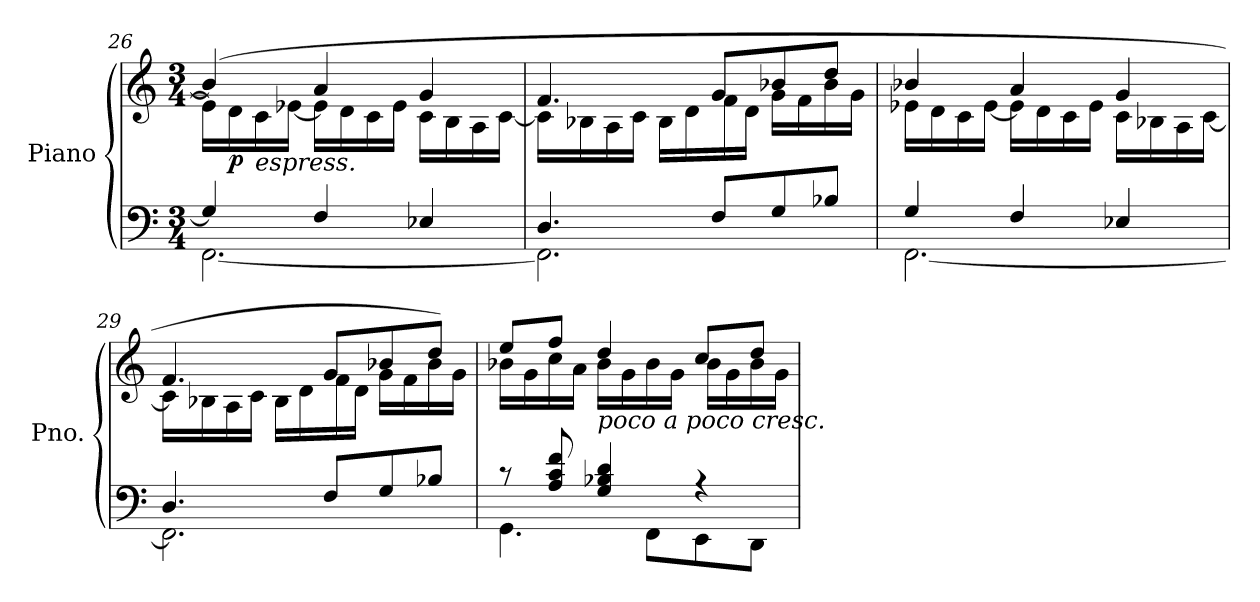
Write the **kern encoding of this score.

**kern	**kern	**dynam
*part1	*part1	*part1
*staff2	*staff1	*staff1/2
*I"Piano	*	*
*I'Pno.	*	*
*clefF4	*clefG2	*
*k[]	*k[]	*
*M3/4	*M3/4	*
=26	=26	=26
*^	*^	*
4G/]	[2.FF\	(4b-/]	16e-\LL]	.
!	!	!	!	!LO:DY:b
.	.	.	16d\	p
!	!	!	!LO:TX:b:i:t=espress.	!
.	.	.	16c\	.
.	.	.	[16e-X\JJ	.
4F/	.	4a/	16e-\LL]	.
.	.	.	16d\	.
.	.	.	16c\	.
.	.	.	16e-\JJ	.
4E-X/	.	4g/	16c\LL	.
.	.	.	16B\	.
.	.	.	16A\	.
.	.	.	[16c\JJ	.
=27	=27	=27	=27	=27
4.D/	2.FF\]	4.f/	16c\LL]	.
.	.	.	16B-X\	.
.	.	.	16A\	.
.	.	.	16c\JJ	.
.	.	.	16B-\LL	.
.	.	.	16d\	.
8F/L	.	8g/L	16f\	.
.	.	.	16d\JJ	.
8G/	.	8b-X/	16g\LL	.
.	.	.	16f\	.
8B-X/J	.	8dd/J	16b-\	.
.	.	.	16g\JJ	.
!!LO:PB:g=z	!!
=28	=28	=28	=28	=28
4G/	[2.FF\	4b-X/	16e-X\LL	.
.	.	.	16d\	.
.	.	.	16c\	.
.	.	.	[16e-\JJ	.
4F/	.	4a/	16e-\LL]	.
.	.	.	16d\	.
.	.	.	16c\	.
.	.	.	16e-\JJ	.
4E-X/	.	4g/	16c\LL	.
.	.	.	16B-X\	.
.	.	.	16A\	.
.	.	.	[16c\JJ	.
=29	=29	=29	=29	=29
4.D/	2.FF\]	4.f/	16c\LL]	.
.	.	.	16B-X\	.
.	.	.	16A\	.
.	.	.	16c\JJ	.
.	.	.	16B-\LL	.
.	.	.	16d\	.
8F/L	.	8g/L	16f\	.
.	.	.	16d\JJ	.
8G/	.	8b-X/	16g\LL	.
.	.	.	16f\	.
8B-X/J	.	8dd/J)	16b-\	.
.	.	.	16g\JJ	.
=30	=30	=30	=30	=30
8r	4.GG\	8ee/L	16b-X\LL	.
.	.	.	16g\	.
8A/ 8c/ 8f/	.	8ff/J	16cc\	.
.	.	.	16a\JJ	.
!	!	!LO:TX:b:i:t=poco a poco cresc.	!	!
4G/ 4B-X/ 4d/	.	4dd/	16b-\LL	.
.	.	.	16g\	.
.	8FF\L	.	16b-\	.
.	.	.	16g\JJ	.
4r	8EE\	8cc/L	16b-\LL	.
.	.	.	16g\	.
.	8DD\J	8dd/J	16b-\	.
.	.	.	16g\JJ	.
*v	*v	*	*	*
*	*v	*v	*
=	=	=
*-	*-	*-
